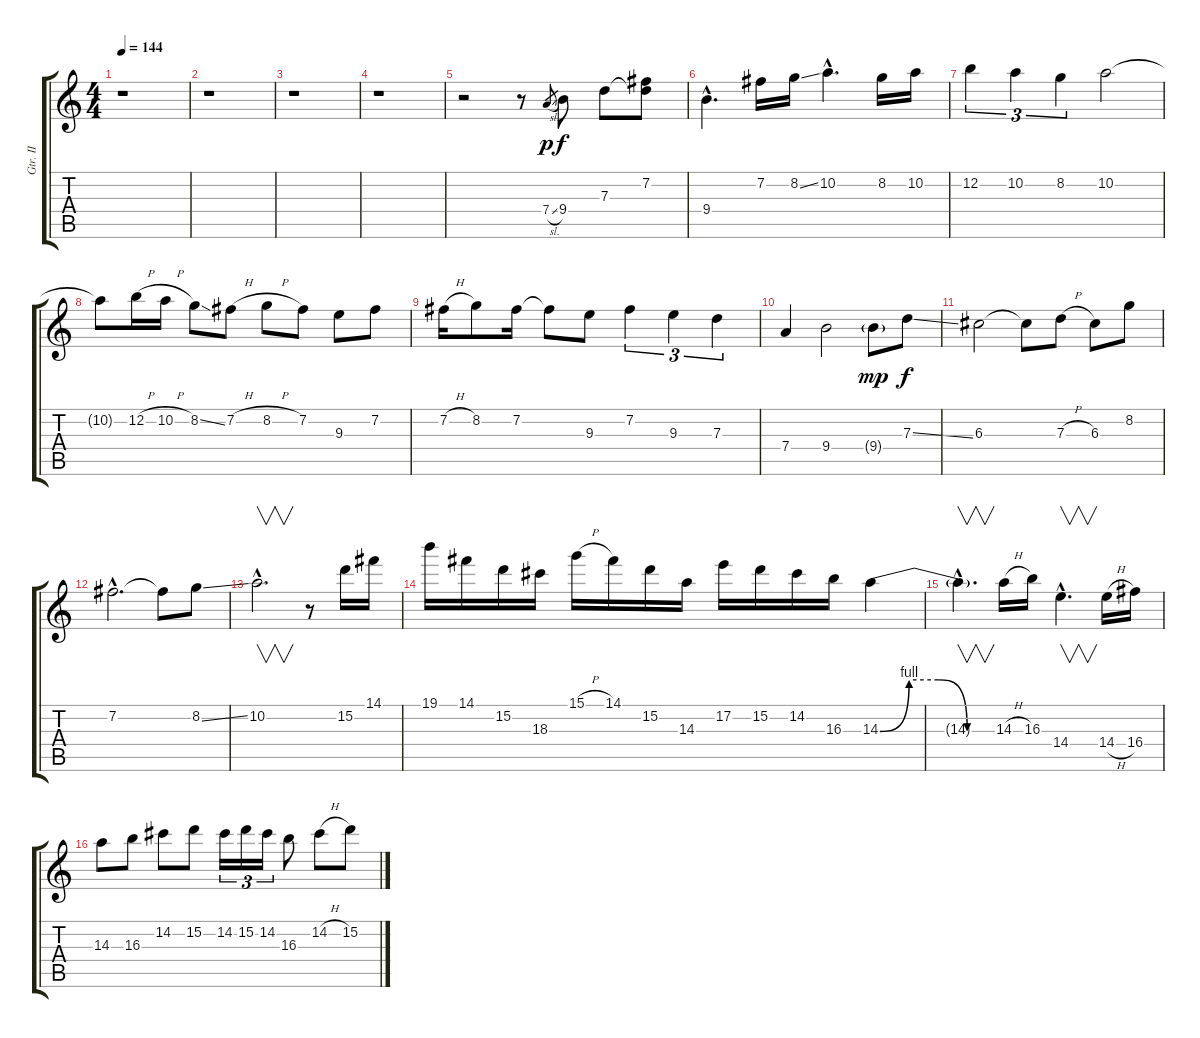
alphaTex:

\track ("Gtr. II" "Gtr. II") {instrument overdrivenguitar}
\staff {score tabs}
\tuning (E4 B3 G3 D3 A2 E2) {hide}
\ts (4 4)
\tempo 144
\clef g2
\ks c
r.1{dy p instrument overdrivenguitar} |
r.1 |
r.1 |
r.1 |
r.2{balance 8} r.8 7.4{sl}.8{gr} 9.4.8{dy f} 7.3.8 (7.2 7.3{t}).8 |
9.4{hac}.4{d} 7.2.16 8.2{ss}.16 10.2{hac}.4{d} 8.2.16 10.2.16 |
12.2.4{tu (3 2)} 10.2.4{tu (3 2)} 8.2.4{tu (3 2)} 10.2.2 |
10.2{t}.8 12.2{h}.16 10.2{h}.16 8.2{ss}.8 7.2{h}.8 8.2{h}.8 7.2.8 9.3.8 7.2.8 |
7.2{h}.16 8.2.8 7.2.16 7.2{t}.8 9.3.8 7.2.4{tu (3 2)} 9.3.4{tu (3 2)} 7.3.4{tu (3 2)} |
7.4.4 9.4.2 9.4{g}.8{dy mp} 7.3{ss}.8{dy f} |
6.3.2 6.3{t}.8 7.3{h}.8 6.3.8 8.2.8 |
7.2{hac}.2{d} 7.2{t}.8 8.2{ss}.8 |
10.2{hac}.2{v d} r.8 15.2.16 14.1.16 |
19.1.16 14.1.16 15.2.16 18.3.16 15.1{h}.16 14.1.16 15.2.16 14.3.16 17.2.16 15.2.16 14.2.16 16.3.16 14.3{be (custom 0 0 15 4 30 4 45 0 60 0)}.4 |
14.3{hac t}.4{v d} 14.3{h}.16 16.3.16 14.4{hac}.4{v d} 14.4{h}.16 16.4.16 |
14.3.8 16.3.8 14.2.8 15.2.8 14.2.16{tu (3 2)} 15.2.16{tu (3 2)} 14.2.16{tu (3 2)} 16.3.8 14.2{h}.8 15.2.8
